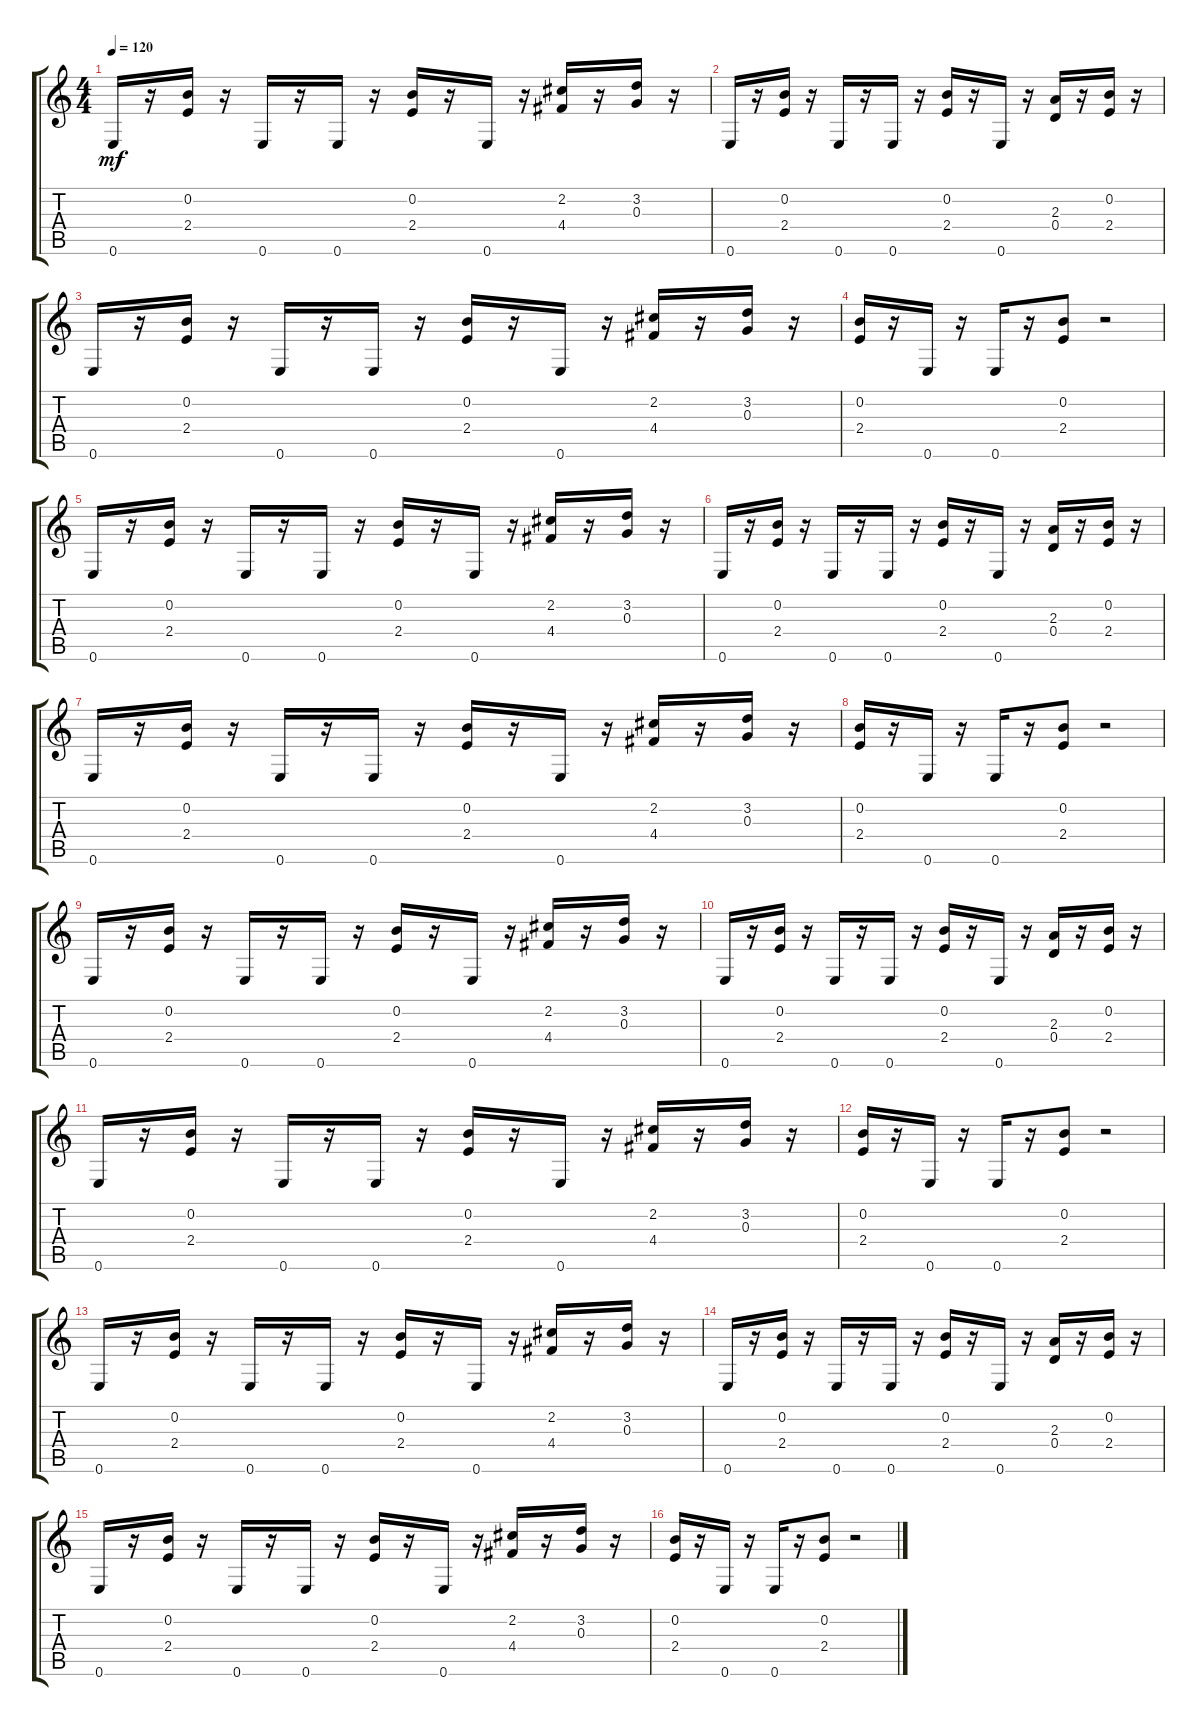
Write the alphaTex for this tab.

\track "" {instrument distortionguitar}
\staff {score tabs}
\tuning (E4 B3 G3 D3 A2 E2) {hide}
\ts (4 4)
\tempo 120
\clef g2
\ks c
0.6.16{dy mf instrument distortionguitar} r.16 (0.2 2.4).16 r.16 0.6.16 r.16 0.6.16 r.16 (0.2 2.4).16 r.16 0.6.16 r.16 (2.2 4.4).16 r.16 (3.2 0.3).16 r.16 |
0.6.16{instrument distortionguitar} r.16 (0.2 2.4).16 r.16 0.6.16 r.16 0.6.16 r.16 (0.2 2.4).16 r.16 0.6.16 r.16 (2.3 0.4).16 r.16 (0.2 2.4).16 r.16 |
0.6.16{instrument distortionguitar} r.16 (0.2 2.4).16 r.16 0.6.16 r.16 0.6.16 r.16 (0.2 2.4).16 r.16 0.6.16 r.16 (2.2 4.4).16 r.16 (3.2 0.3).16 r.16 |
(0.2 2.4).16{instrument distortionguitar} r.16 0.6.16 r.16 0.6.16 r.16 (0.2 2.4).8 r.2 |
0.6.16{instrument distortionguitar} r.16 (0.2 2.4).16 r.16 0.6.16 r.16 0.6.16 r.16 (0.2 2.4).16 r.16 0.6.16 r.16 (2.2 4.4).16 r.16 (3.2 0.3).16 r.16 |
0.6.16{instrument distortionguitar} r.16 (0.2 2.4).16 r.16 0.6.16 r.16 0.6.16 r.16 (0.2 2.4).16 r.16 0.6.16 r.16 (2.3 0.4).16 r.16 (0.2 2.4).16 r.16 |
0.6.16{instrument distortionguitar} r.16 (0.2 2.4).16 r.16 0.6.16 r.16 0.6.16 r.16 (0.2 2.4).16 r.16 0.6.16 r.16 (2.2 4.4).16 r.16 (3.2 0.3).16 r.16 |
(0.2 2.4).16{instrument distortionguitar} r.16 0.6.16 r.16 0.6.16 r.16 (0.2 2.4).8 r.2 |
0.6.16{instrument distortionguitar} r.16 (0.2 2.4).16 r.16 0.6.16 r.16 0.6.16 r.16 (0.2 2.4).16 r.16 0.6.16 r.16 (2.2 4.4).16 r.16 (3.2 0.3).16 r.16 |
0.6.16{instrument distortionguitar} r.16 (0.2 2.4).16 r.16 0.6.16 r.16 0.6.16 r.16 (0.2 2.4).16 r.16 0.6.16 r.16 (2.3 0.4).16 r.16 (0.2 2.4).16 r.16 |
0.6.16{instrument distortionguitar} r.16 (0.2 2.4).16 r.16 0.6.16 r.16 0.6.16 r.16 (0.2 2.4).16 r.16 0.6.16 r.16 (2.2 4.4).16 r.16 (3.2 0.3).16 r.16 |
(0.2 2.4).16{instrument distortionguitar} r.16 0.6.16 r.16 0.6.16 r.16 (0.2 2.4).8 r.2 |
0.6.16{instrument distortionguitar} r.16 (0.2 2.4).16 r.16 0.6.16 r.16 0.6.16 r.16 (0.2 2.4).16 r.16 0.6.16 r.16 (2.2 4.4).16 r.16 (3.2 0.3).16 r.16 |
0.6.16{instrument distortionguitar} r.16 (0.2 2.4).16 r.16 0.6.16 r.16 0.6.16 r.16 (0.2 2.4).16 r.16 0.6.16 r.16 (2.3 0.4).16 r.16 (0.2 2.4).16 r.16 |
0.6.16{instrument distortionguitar} r.16 (0.2 2.4).16 r.16 0.6.16 r.16 0.6.16 r.16 (0.2 2.4).16 r.16 0.6.16 r.16 (2.2 4.4).16 r.16 (3.2 0.3).16 r.16 |
(0.2 2.4).16{instrument distortionguitar} r.16 0.6.16 r.16 0.6.16 r.16 (0.2 2.4).8 r.2
